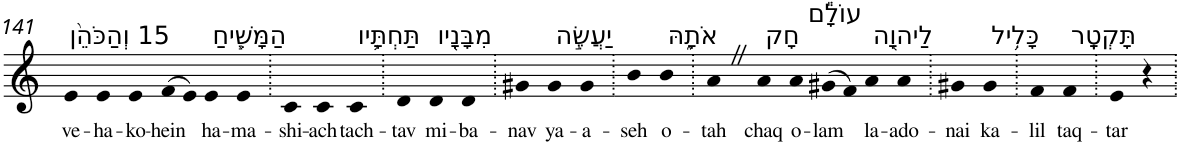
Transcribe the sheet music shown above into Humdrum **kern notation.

**kern	**text
*part1	*part1
*staff1	*staff1
*I"Piano	*
*I'Pno	*
!!LO:PB:g=z
*clefG2	*
*k[]	*
=141	=141
!LO:TX:a:t=15 וְהַכֹּהֵ֨ן	!
!	!LO:LY:b
4e	ve-
!	!LO:LY:b
4e	-ha-
!	!LO:LY:b
4e	-ko-
!	!LO:LY:b
(>8f	-hein
8e)	.
!LO:TX:a:t=הַמָּשִׁ֧יחַ	!
!	!LO:LY:b
4e	ha-
!	!LO:LY:b
4e	-ma-
=142.	=142.
!	!LO:LY:b
4c	-shi-
!	!LO:LY:b
4c	-ach
!LO:TX:a:t=תַּחְתָּ֛יו	!
!	!LO:LY:b
4c	tach-
=143.	=143.
!	!LO:LY:b
4d	-tav
!LO:TX:a:t=מִבָּנָ֖יו	!
!	!LO:LY:b
4d	mi-
!	!LO:LY:b
4d	-ba-
=144.	=144.
!	!LO:LY:b
4g#X	-nav
!LO:TX:a:t=יַעֲשֶׂ֣ה	!
!	!LO:LY:b
4g#	ya-
!	!LO:LY:b
4g#	-a-
=145.	=145.
!	!LO:LY:b
4b	-seh
!LO:TX:a:t=אֹתָ֑הּ	!
!	!LO:LY:b
4b	o-
=146.	=146.
!	!LO:LY:b
4aZ	-tah
!LO:TX:a:t=חָק	!
!	!LO:LY:b
4a	chaq
!LO:TX:a:t=עוֹלָ֕ם	!
!	!LO:LY:b
4a	o-
!	!LO:LY:b
(>8g#X	-lam
8f)	.
!LO:TX:a:t=לַיהוָ֖ה	!
!	!LO:LY:b
4a	la-
!	!LO:LY:b
4a	-ado-
=147.	=147.
!	!LO:LY:b
4g#X	-nai
!LO:TX:a:t=כָּלִ֥יל	!
!	!LO:LY:b
4g#	ka-
=148.	=148.
!	!LO:LY:b
4f	-lil
!LO:TX:a:t=תָּקְטָֽר	!
!	!LO:LY:b
4f	taq-
=149.	=149.
!	!LO:LY:b
4e	-tar
4r	.
=.	=.
*-	*-
